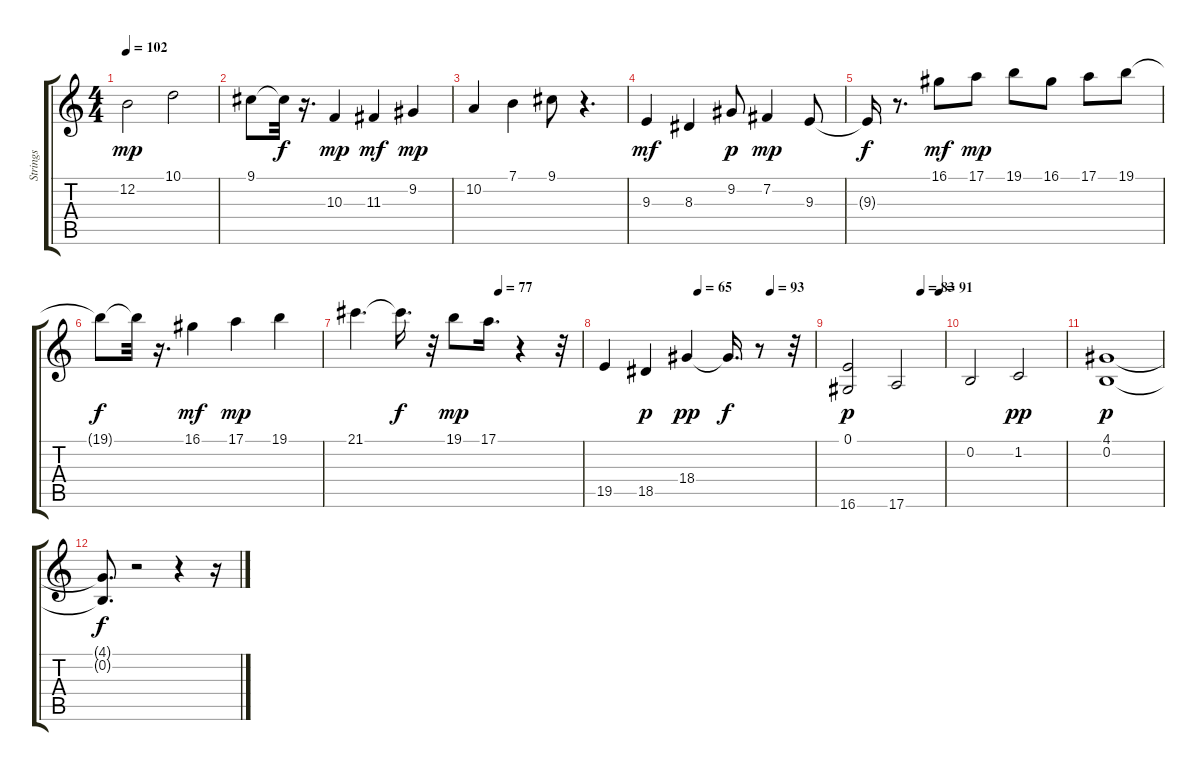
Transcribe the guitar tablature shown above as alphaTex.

\track ("Strings" "Strings") {instrument stringensemble1}
\staff {score tabs}
\tuning (E4 B3 G3 D3 A2 E2) {hide}
\ts (4 4)
\tempo 102
\clef g2
\ks c
12.2.2{dy mp} 10.1.2 |
9.1.8 9.1{t}.32{dy f} r.16{d} 10.3.4{dy mp} 11.3.4{dy mf} 9.2.4{dy mp} |
10.2.4 7.1.4 9.1.8 r.4{d} |
9.3.4{dy mf} 8.3.4 9.2.8{dy p} 7.2.4{dy mp} 9.3.8 |
9.3{t}.16{dy f} r.8{d} 16.1.8{dy mf} 17.1.8{dy mp} 19.1.8 16.1.8 17.1.8 19.1.8 |
19.1{t}.8{dy f} 19.1{t}.32 r.16{d} 16.1.4{dy mf} 17.1.4{dy mp} 19.1.4 |
\tempo (77 0.6354166666666666)
21.1.4{d} 21.1{t}.16{d dy f} r.32 19.1.8{dy mp} 17.1.16{d} r.4 r.32 |
\tempo (65 0.4479166666666667)
\tempo (93 0.7916666666666666)
19.5.4 18.5.4{dy p} 18.4.4{dy pp} 18.4{t}.16{d dy f} r.8 r.32 |
\tempo (83 0.7604166666666666)
\tempo (91 0.9479166666666666)
(0.1 16.6).2{dy p} 17.6.2 |
0.2.2 1.2.2{dy pp} |
(4.1 0.2).1{dy p} |
(4.1{t} 0.2{t}).8{d dy f} r.2 r.4 r.16
